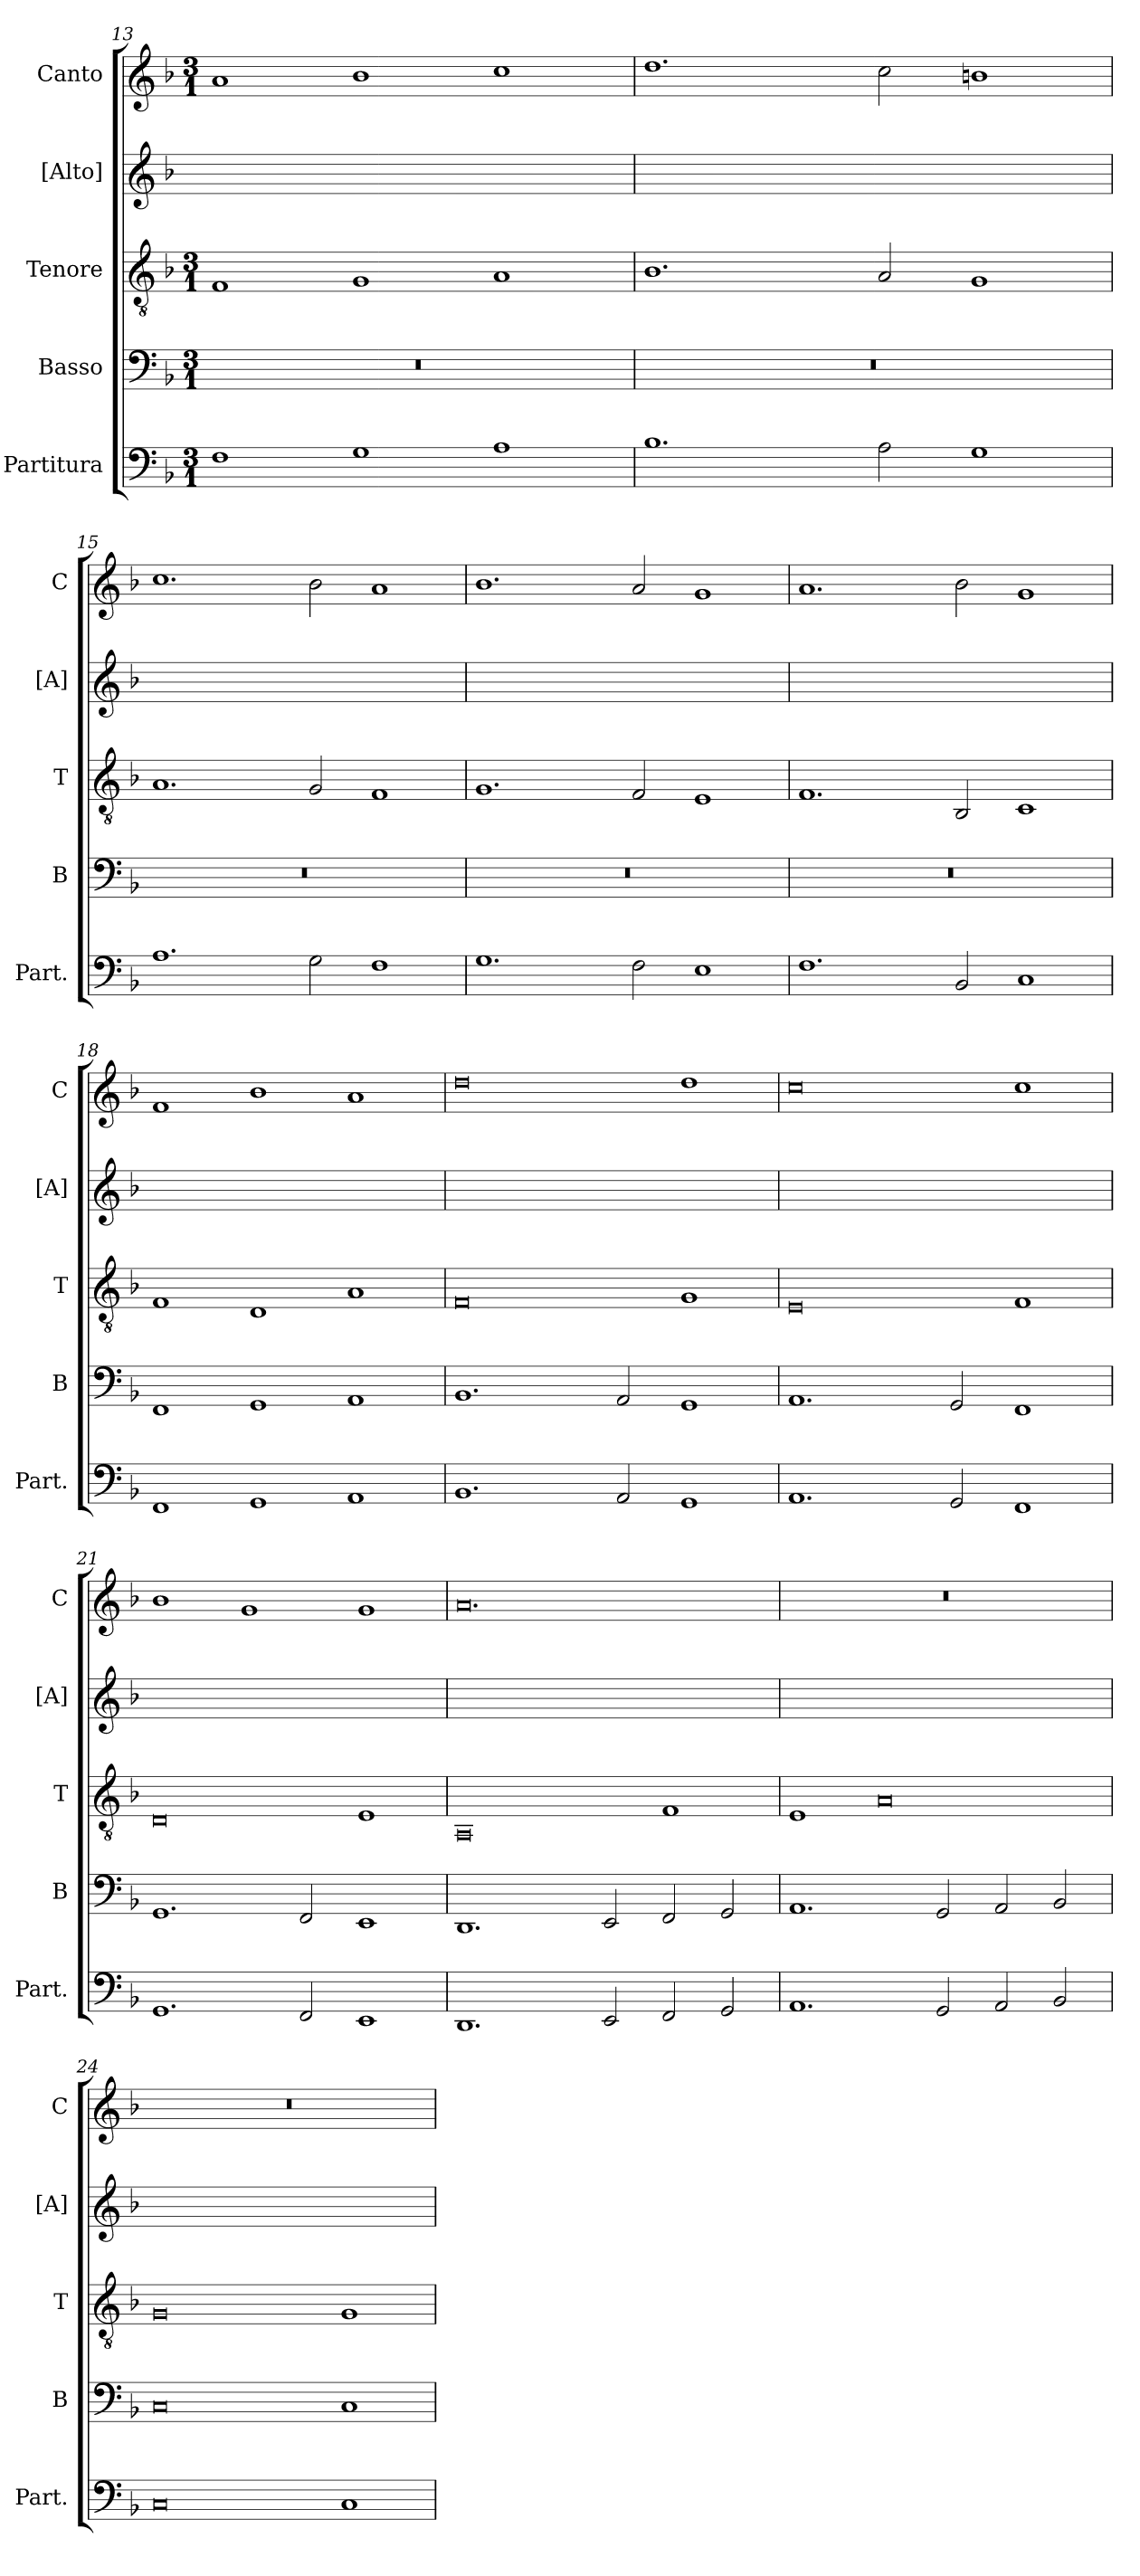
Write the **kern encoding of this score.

**kern	**kern	**kern	**kern	**kern
*part5	*part4	*part3	*part2	*part1
*staff5	*staff4	*staff3	*staff2	*staff1
*I"Partitura	*I"Basso	*I"Tenore	*I"[Alto]	*I"Canto
*I'Part.	*I'B	*I'T	*I'[A]	*I'C
*clefF4	*clefF4	*clefGv2	*clefG2	*clefG2
*k[b-]	*k[b-]	*k[b-]	*k[b-]	*k[b-]
*F:	*F:	*F:	*F:	*F:
*M3/1	*M3/1	*M3/1	*	*M3/1
=13	=13	=13	=13	=13
1F	0.r	1F	1ryy	1a
1G	.	1G	0ryy	1b-
1A	.	1A	.	1cc
=14	=14	=14	=14	=14
1.B-	0.r	1.B-	1ryy	1.dd
.	.	.	0ryy	.
2A\	.	2A/	.	2cc\
1G	.	1G	.	1bn
=15	=15	=15	=15	=15
1.A	0.r	1.A	1ryy	1.cc
.	.	.	0ryy	.
2G\	.	2G/	.	2b-\
1F	.	1F	.	1a
=16	=16	=16	=16	=16
1.G	0.r	1.G	1ryy	1.b-
.	.	.	0ryy	.
2F\	.	2F/	.	2a/
1E	.	1E	.	1g
=17	=17	=17	=17	=17
1.F	0.r	1.F	1ryy	1.a
.	.	.	0ryy	.
2BB-/	.	2BB-/	.	2b-\
1C	.	1C	.	1g
=18	=18	=18	=18	=18
1FF	1FF	1F	1ryy	1f
1GG	1GG	1D	0ryy	1b-
1AA	1AA	1A	.	1a
=19	=19	=19	=19	=19
1.BB-	1.BB-	0F	1ryy	0dd
.	.	.	0ryy	.
2AA/	2AA/	.	.	.
1GG	1GG	1G	.	1dd
=20	=20	=20	=20	=20
1.AA	1.AA	0E	1ryy	0cc
.	.	.	0ryy	.
2GG/	2GG/	.	.	.
1FF	1FF	1F	.	1cc
=21	=21	=21	=21	=21
1.GG	1.GG	0D	1ryy	1b-
.	.	.	0ryy	1g
2FF/	2FF/	.	.	.
1EE	1EE	1E	.	1g
=22	=22	=22	=22	=22
1.DD	1.DD	0AA	1ryy	0.a
.	.	.	0ryy	.
2EE/	2EE/	.	.	.
2FF/	2FF/	1F	.	.
2GG/	2GG/	.	.	.
=23	=23	=23	=23	=23
1.AA	1.AA	1E	1ryy	0.r
.	.	0A	0ryy	.
2GG/	2GG/	.	.	.
2AA/	2AA/	.	.	.
2BB-/	2BB-/	.	.	.
=24	=24	=24	=24	=24
0C	0C	0G	1ryy	0.r
.	.	.	0ryy	.
1C	1C	1G	.	.
=	=	=	=	=
*-	*-	*-	*-	*-
